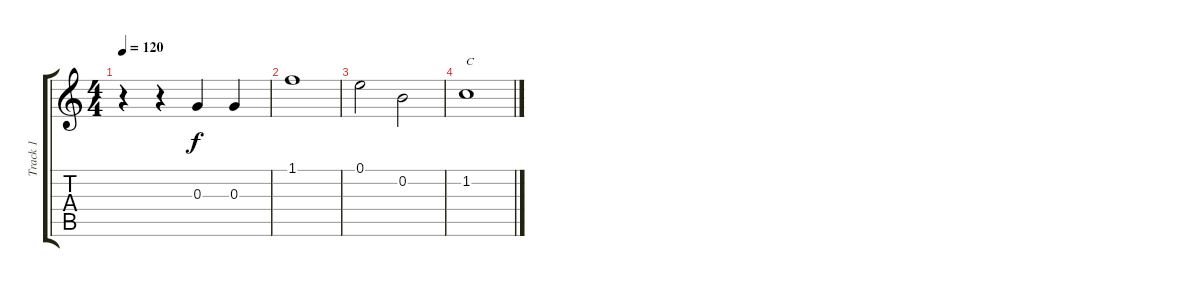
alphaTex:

\track ("Track 1" "Track 1") {instrument acousticguitarsteel}
\staff {score tabs}
\tuning (E4 B3 G3 D3 A2 E2) {hide}
\ts (4 4)
\tempo 120
\clef g2
\ks c
r.4{dy f} r.4 0.3.4 0.3.4 |
1.1.1 |
0.1.2 0.2.2 |
1.2.1{txt "C"}
